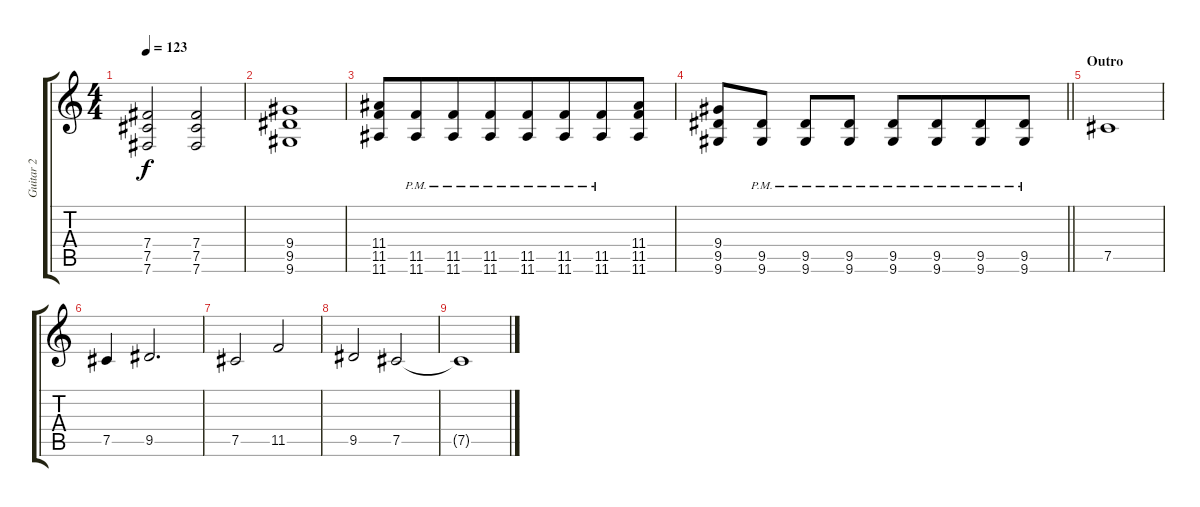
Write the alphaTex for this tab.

\track ("Guitar 2" "Guitar 2") {instrument distortionguitar}
\staff {score tabs}
\tuning (Db4 Ab3 E3 B2 Gb2 B1) {hide}
\ts (4 4)
\tempo 123
\clef g2
\ks c
(7.4 7.5 7.6).2{dy f} (7.4 7.5 7.6).2 |
(9.4 9.5 9.6).1 |
(11.4 11.5 11.6).8{beam merge} (11.5{pm} 11.6{pm}).8{beam merge} (11.5{pm} 11.6{pm}).8 (11.5{pm} 11.6{pm}).8{beam merge} (11.5{pm} 11.6{pm}).8{beam merge} (11.5{pm} 11.6{pm}).8{beam merge} (11.5{pm} 11.6{pm}).8 (11.4 11.5 11.6).8 |
\barLineRight lightlight
(9.4 9.5 9.6).8{beam merge} (9.5{pm} 9.6{pm}).8 (9.5{pm} 9.6{pm}).8 (9.5{pm} 9.6{pm}).8 (9.5{pm} 9.6{pm}).8 (9.5{pm} 9.6{pm}).8{beam merge} (9.5{pm} 9.6{pm}).8 (9.5{pm} 9.6{pm}).8 |
\section ("" "Outro")
7.5.1 |
7.5.4 9.5.2{d} |
7.5.2 11.5.2 |
9.5.2{beam merge} 7.5.2 |
7.5{t}.1
